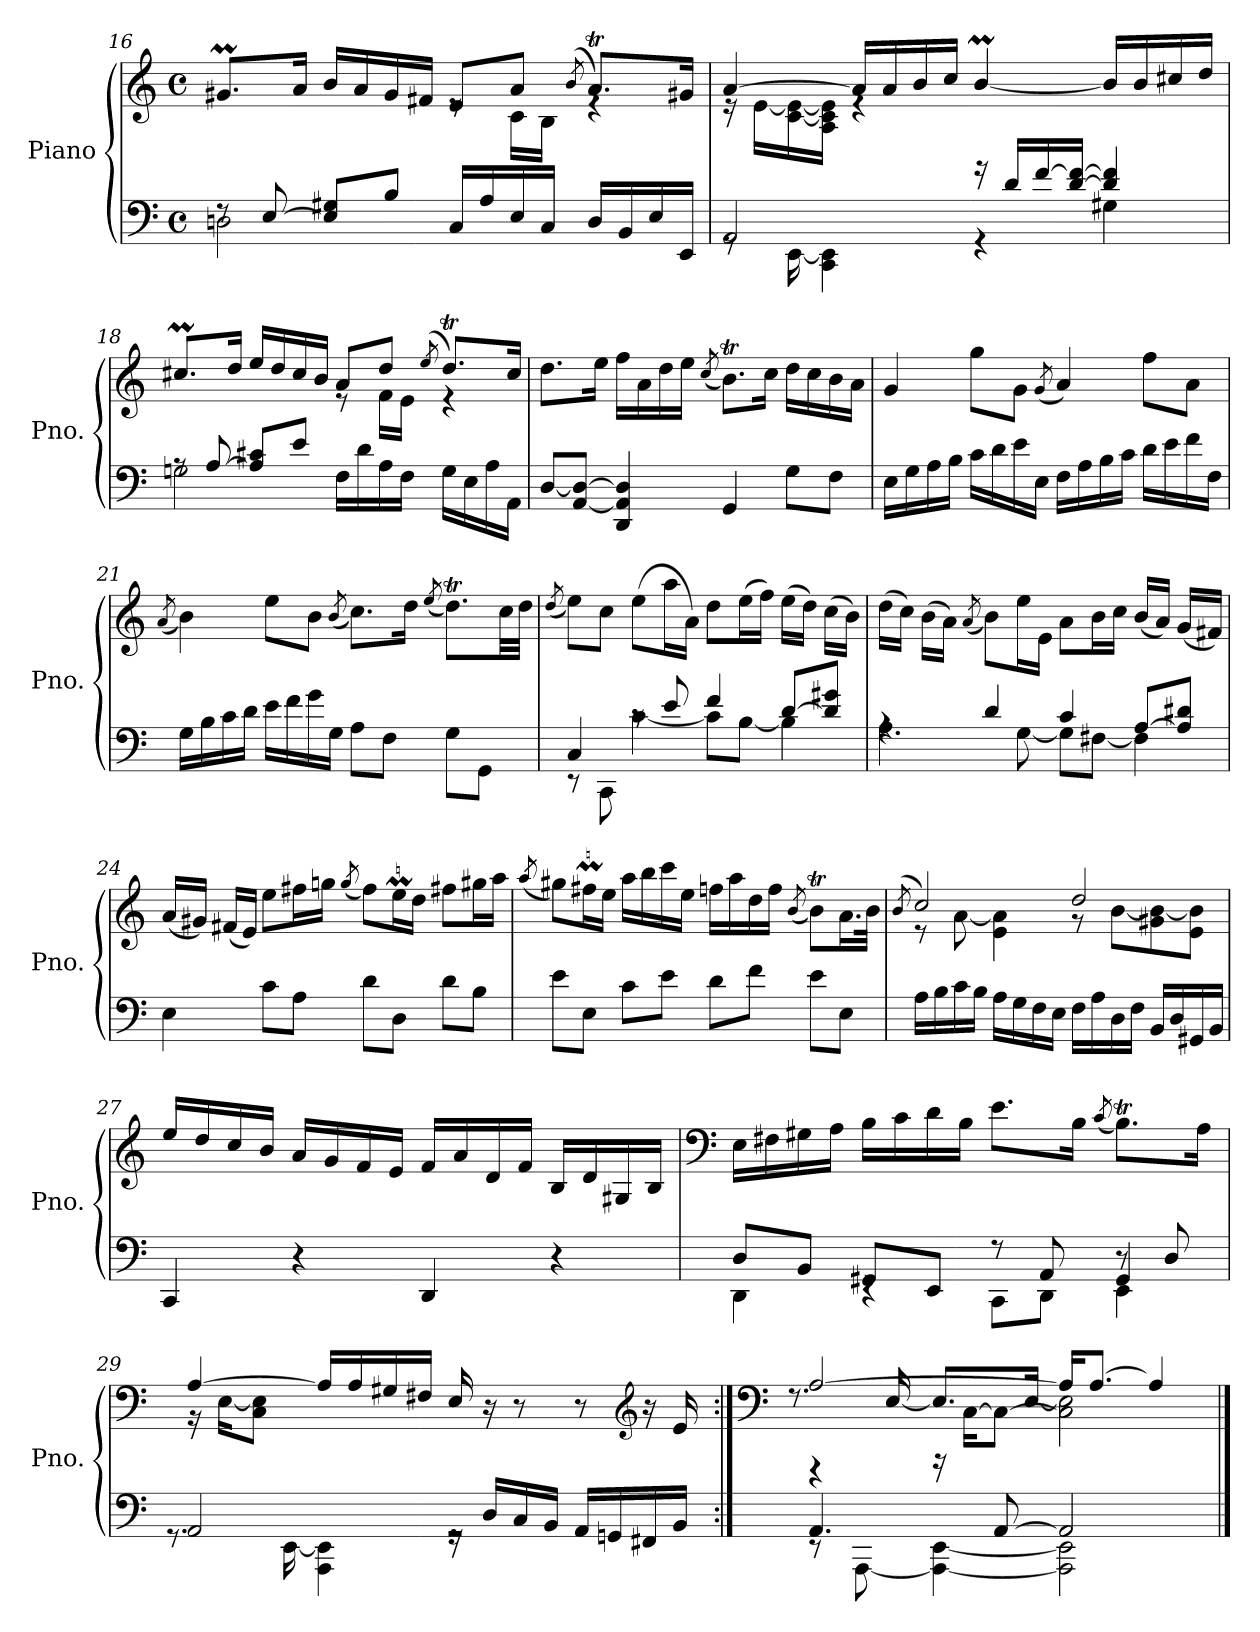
**kern	**kern
*part1	*part1
*staff2	*staff1
*I"Piano	*
*I'Pno.	*
!!LO:PB:g=z
*clefF4	*clefG2
*k[]	*k[]
*M4/4	*M4/4
*met(c)	*met(c)
=16	=16
*^	*^
8rF	2Dn\	8.g#Xm/L	2ryy
[8E/	.	.	.
.	.	16a/Jk	.
8E/] 8G#X/L	.	16b/LL	.
.	.	16a/	.
8B/J	.	16g#/	.
.	.	16f#X/JJ	.
16C/LL	2ryy	8e/L	8re
16A/	.	.	.
16E/	.	8a/J	16c\LL
16C/JJ	.	.	16B\JJ
.	.	(<8qb/	.
16D/LL	.	8.aT/L)	4re
16BB/	.	.	.
16E/	.	.	.
16EE/JJ	.	16g#X/Jk	.
=17	=17	=17	=17
*	*^	*	*
2AA/	8rGG	2ryy	[4a/	16re
.	.	.	.	[16e\LL
.	[16EE\	.	.	[16c\ 16e\_
.	4CC\ 4EE\]	.	.	16A\ 16c\] 16e\]JJ
.	.	.	16a/LL]	4re
.	.	.	16a/	.
.	.	.	16b/	.
.	16ryy	.	16cc/JJ	.
16rg	16ryy@	4rGG	[4bm/	2ryy
16d/LL	16ryy@	.	.	.
[16f/	16ryy@	.	.	.
[16d/ 16f/_JJ	16ryy@	.	.	.
4d/] 4f/]	4G#X\	4ryy	16b/LL]	.
.	.	.	16b/	.
.	.	.	16cc#X/	.
.	.	.	16dd/JJ	.
*	*v	*v	*	*
=18	=18	=18	=18
8rA	2Gn\	8.cc#Xm/L	2ryy
[8A/	.	.	.
.	.	16dd/Jk	.
8A/] 8c#X/L	.	16ee/LL	.
.	.	16dd/	.
8e/J	.	16cc#/	.
.	.	16b/JJ	.
16F\LL	2ryy	8a/L	8re
16d\	.	.	.
16A\	.	8dd/J	16f\LL
16F\JJ	.	.	16e\JJ
.	.	(<8qee/	.
16G\LL	.	8.ddT/L)	4re
16E\	.	.	.
16A\	.	.	.
16AA\JJ	.	16cc#/Jk	.
*v	*v	*	*
*	*v	*v
!!LO:LB:g=z
=19	=19
[8D/L	8.dd\L
[8AA/ 8D/_J	.
.	16ee\Jk
4DD/ 4AA/] 4D/]	16ff\LL
.	16a\
.	16dd\
.	16ee\JJ
.	(<8qcc/
4GG/	8.bt\L)
.	16cc\Jk
8G\L	16dd\LL
.	16cc\
8F\J	16b\
.	16a\JJ
=20	=20
16E\LL	4g/
16G\	.
16A\	.
16B\JJ	.
16c\LL	8gg\L
16d\	.
16e\	8g\J
16E\JJ	.
.	(<8qg/
16F\LL	4a/)
16A\	.
16B\	.
16c\JJ	.
16d\LL	8ff\L
16e\	.
16f\	8a\J
16F\JJ	.
=21	=21
.	(<8qa/
16G\LL	4b\)
16B\	.
16c\	.
16d\JJ	.
16e\LL	8ee\L
16f\	.
16g\	8b\J
16G\JJ	.
.	(<8qb/
8A\L	8.cc\L)
8F\J	.
.	16dd\Jk
.	(<8qee/
8G\L	8.ddT\L)
8GG\J	.
.	32cc\LL
.	32dd\JJJ
!!LO:LB:g=z
=22	=22
.	(<8qdd/
*^	*
4C/	8rEE	8ee\L)
.	8CC\	8cc\J
8rc	[4c\	(>8ee\L
8e/	.	16aa\L
.	.	16a\JJ)
4f/	8c\L]	8dd\L
.	[8B\J	(>16ee\L
.	.	16ff\JJ)
[8d/L	4B\]	(>16ee\LL
.	.	16dd\JJ)
8d/] 8g#X/J	.	(>16cc\LL
.	.	16b\JJ)
=23	=23	=23
4rA	4.A\	(>16dd\LL
.	.	16cc\JJ)
.	.	(>16b\LL
.	.	16a\JJ)
.	.	(<8qa/
4d/	.	8b\L)
.	[8G\	16ee\L
.	.	16e\JJ
4c/	8G\L]	8a\L
.	[8F#X\J	16b\L
.	.	16cc\JJ
[8A/L	4F#\]	(<16b/LL
.	.	16a/JJ)
8A/] 8d#X/J	.	(<16g/LL
.	.	16f#X/JJ)
*v	*v	*
=24	=24
4E\	(<16a/LL
.	16g#X/JJ)
.	(<16f#X/LL
.	16e/JJ)
8c\L	8ee\L
8A\J	16ff#X\L
.	16ggn\JJ
.	(<8qgg/
8d\L	8ff#\L)
8D\J	16eem\L
.	16dd\JJ
8d\L	8ff#\L
8B\J	16gg#X\L
.	16aa\JJ
!!LO:LB:g=z
=25	=25
.	(<8qaa/
8e\L	8gg#X\L)
8E\J	16ff#Xm\L
.	16ee\JJ
8c\L	16aa\LL
.	16bb\
8e\J	16ccc\
.	16ee\JJ
8d\L	16ffn\LL
.	16aa\
8f\J	16dd\
.	16ff\JJ
.	(<8qb/
8e\L	8bt\L)
8E\J	16.a\L
.	32b\JJk
=26	=26
.	(<8qb/
*	*^
16A\LL	2cc/)	8r
16B\	.	.
16c\	.	[8a\
16B\JJ	.	.
16A\LL	.	4e\ 4a\]
16G\	.	.
16F\	.	.
16E\JJ	.	.
16F\LL	2dd/	8r
16A\	.	.
16D\	.	[8b\L
16F\JJ	.	.
16BB/LL	.	8g#X\ 8b\_
16D/	.	.
16GG#X/	.	8e\ 8b\]J
16BB/JJ	.	.
*	*v	*v
=27	=27
4CC/	16ee/LL
.	16dd/
.	16cc/
.	16b/JJ
4r	16a/LL
.	16g/
.	16f/
.	16e/JJ
4DD/	16f/LL
.	16a/
.	16d/
.	16f/JJ
4r	16B/LL
.	16d/
.	16G#X/
.	16B/JJ
!!LO:LB:g=z
=28	=28
*	*clefF4
*^	*
*	*^	*
8D/L	4DD\	2.ryy	16E\LL
.	.	.	16F#X\
8BB/J	.	.	16G#X\
.	.	.	16A\JJ
8GG#X/L	4rEE	.	16B\LL
.	.	.	16c\
8EE/J	.	.	16d\
.	.	.	16B\JJ
8r	8CC\L	.	8.e\L
8AA/	8DD\J	.	.
.	.	.	16B\Jk
.	.	.	(<8qc/
8r	4EE\	4GG#/	8.Bt\L)
8D/	.	.	.
.	.	.	16A\Jk
*	*v	*v	*
=29	=29	=29
*	*	*^
2AA/	8.rGG	[4A/	16r
.	.	.	[16E\KL
.	.	.	8C\ 8E\]J
.	[16EE\	.	.
.	4AAA\ 4EE\]	16A/LL]	2.ryy
.	.	16A/	.
.	.	16G#X/	.
.	.	16F#X/JJ	.
16rGG	2rGG	16E/	.
16D/LL	.	16r	.
16C/	.	8r	.
16BB/JJ	.	.	.
16AA/LL	.	8r	.
16GGn/	.	.	.
*	*	*clefG2	*
16FF#X/	.	16r	.
16BB/JJ	.	16e/	.
*	*	*v	*v
=30:|!	=30:|!	=30:|!
*	*	*clefF4
*	*	*^
*	*	*	*^
4.AA/	8rEE	[2A/	8.rF	4rFFF
.	[8AAA\	.	.	.
.	.	.	[16E/	.
.	4AAA\_ [4EE\	.	8.E/L]	16rAAA
.	.	.	.	[16C\KL
[8AA/	.	.	.	8C\J_
.	.	.	[16E/Jk	.
2AA/]	2AAA\] 2EE\]	16A/KL]	2C\] 2E\]	2ryy
.	.	[8.A/J	.	.
.	.	4A/]	.	.
*v	*v	*	*	*
*	*v	*v	*v
==	==
*-	*-
